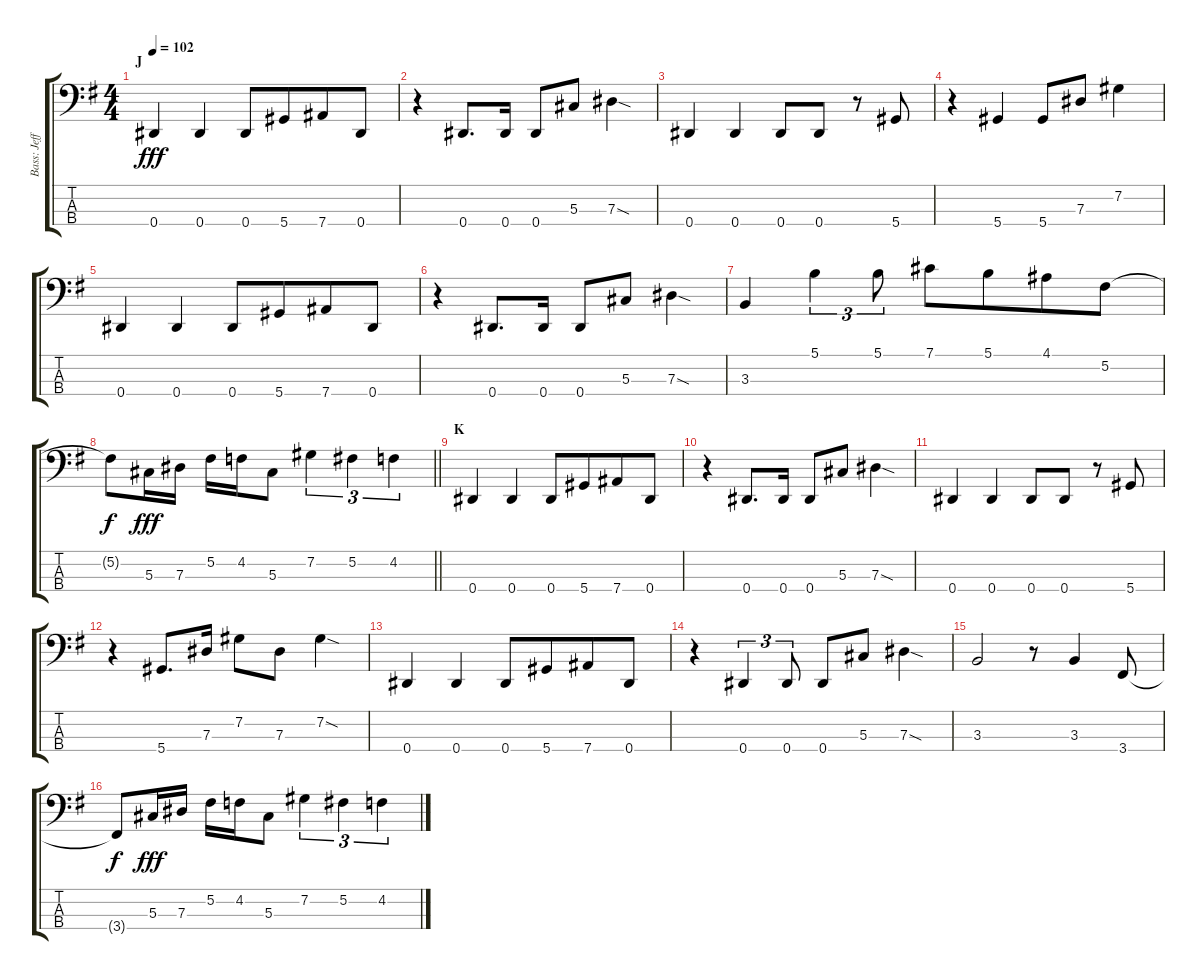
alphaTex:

\track ("Bass: Jeff" "Bass: Jeff") {instrument electricbassfinger}
\staff {score tabs}
\tuning (Gb2 Db2 Ab1 Eb1) {hide}
\ts (4 4)
\section ("" "J")
\tempo 102
\clef f4
\ks g
0.4.4{dy fff} 0.4.4 0.4.8 5.4.8{beam merge} 7.4.8 0.4.8 |
r.4 0.4.8{d} 0.4.16 0.4.8 5.3.8 7.3{sod}.4 |
0.4.4 0.4.4 0.4.8 0.4.8 r.8 5.4.8 |
r.4 5.4.4 5.4.8 7.3.8 7.2.4 |
0.4.4 0.4.4 0.4.8 5.4.8{beam merge} 7.4.8 0.4.8 |
r.4 0.4.8{d} 0.4.16 0.4.8 5.3.8 7.3{sod}.4 |
3.3.4 5.1.4{tu (3 2)} 5.1.8{tu (3 2)} 7.1.8 5.1.8{beam merge} 4.1.8 5.2.8 |
\barLineRight lightlight
5.2{t}.8{dy f} 5.3.16{dy fff} 7.3.16 5.2.16 4.2.16 5.3.8 7.2.4{tu (3 2)} 5.2.4{tu (3 2)} 4.2.4{tu (3 2)} |
\section ("" "K")
0.4.4 0.4.4 0.4.8 5.4.8{beam merge} 7.4.8 0.4.8 |
r.4 0.4.8{d} 0.4.16 0.4.8 5.3.8 7.3{sod}.4 |
0.4.4 0.4.4 0.4.8 0.4.8 r.8 5.4.8 |
r.4 5.4.8{d} 7.3.16 7.2.8 7.3.8 7.2{sod}.4 |
0.4.4 0.4.4 0.4.8 5.4.8{beam merge} 7.4.8 0.4.8 |
r.4 0.4.4{tu (3 2)} 0.4.8{tu (3 2)} 0.4.8 5.3.8 7.3{sod}.4 |
3.3.2 r.8 3.3.4 3.4.8 |
3.4{t}.8{dy f} 5.3.16{dy fff} 7.3.16 5.2.16 4.2.16 5.3.8 7.2.4{tu (3 2)} 5.2.4{tu (3 2)} 4.2.4{tu (3 2)}
